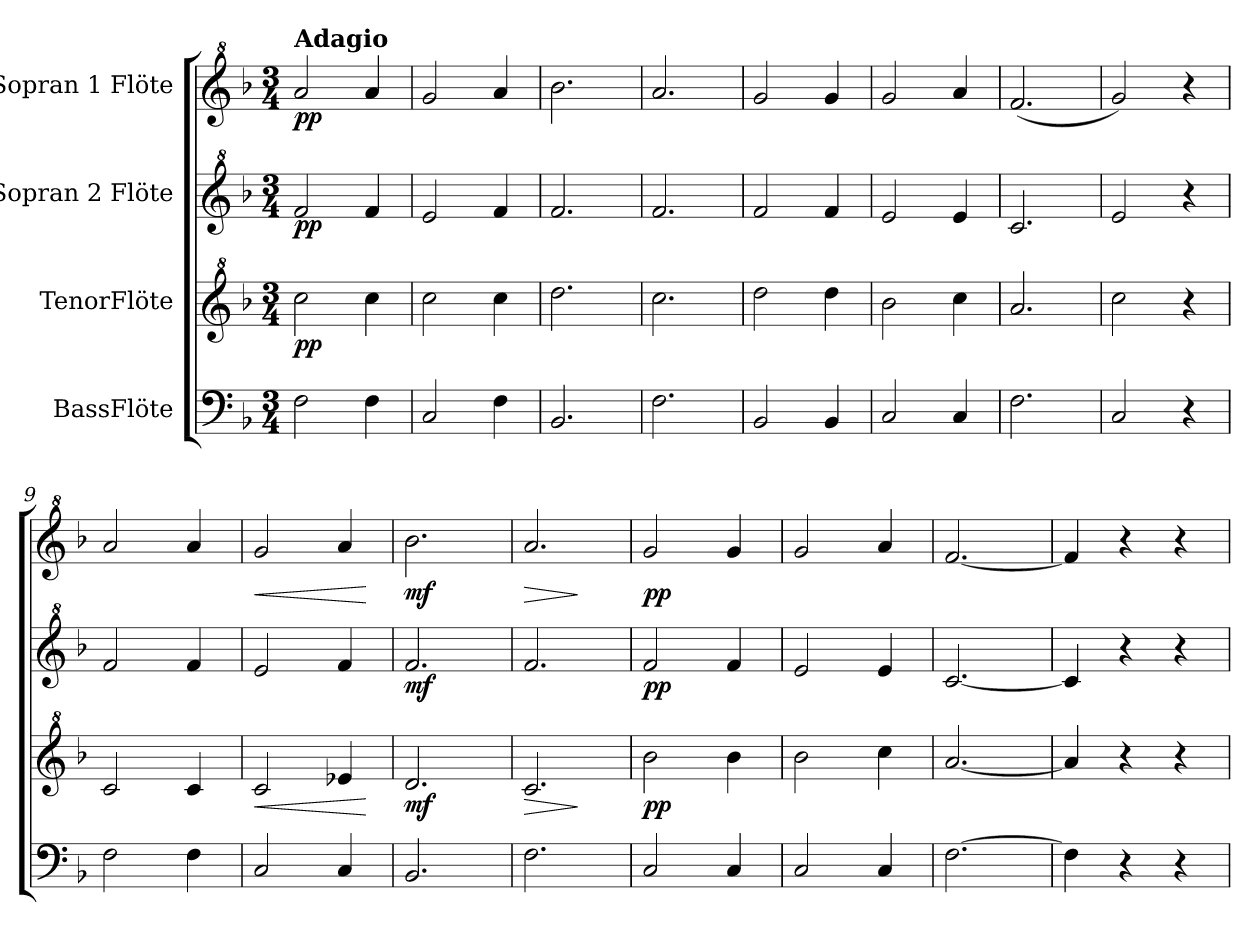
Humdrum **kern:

**kern	**kern	**dynam	**kern	**dynam	**kern	**dynam
*part4	*part3	*part3	*part2	*part2	*part1	*part1
*staff4	*staff3	*staff3	*staff2	*staff2	*staff1	*staff1
*I"BassFlöte	*I"TenorFlöte	*	*I"Sopran 2 Flöte	*	*I"Sopran 1 Flöte	*
*clefF4	*clefG^2	*	*clefG^2	*	*clefG^2	*
*k[b-]	*k[b-]	*	*k[b-]	*	*k[b-]	*
*M3/4	*M3/4	*	*M3/4	*	*M3/4	*
=1	=1	=1	=1	=1	=1	=1
!	!	!	!	!	!LO:TX:a:B:t=Adagio	!
!	!	!LO:DY:b	!	!LO:DY:b	!	!LO:DY:b
2F\	2ccc\	pp	2ff/	pp	2aa/	pp
4F\	4ccc\	.	4ff/	.	4aa/	.
=2	=2	=2	=2	=2	=2	=2
2C/	2ccc\	.	2ee/	.	2gg/	.
4F\	4ccc\	.	4ff/	.	4aa/	.
=3	=3	=3	=3	=3	=3	=3
2.BB-/	2.ddd\	.	2.ff/	.	2.bb-\	.
=4	=4	=4	=4	=4	=4	=4
2.F\	2.ccc\	.	2.ff/	.	2.aa/	.
=5	=5	=5	=5	=5	=5	=5
2BB-/	2ddd\	.	2ff/	.	2gg/	.
4BB-/	4ddd\	.	4ff/	.	4gg/	.
=6	=6	=6	=6	=6	=6	=6
2C/	2bb-\	.	2ee/	.	2gg/	.
4C/	4ccc\	.	4ee/	.	4aa/	.
=7	=7	=7	=7	=7	=7	=7
2.F\	2.aa/	.	2.cc/	.	(<2.ff/	.
=8	=8	=8	=8	=8	=8	=8
2C/	2ccc\	.	2ee/	.	2gg/)	.
4r	4r	.	4r	.	4r	.
!!LO:LB:g=z
=9	=9	=9	=9	=9	=9	=9
2F\	2cc/	.	2ff/	.	2aa/	.
4F\	4cc/	.	4ff/	.	4aa/	.
=10	=10	=10	=10	=10	=10	=10
!	!	!LO:HP:b	!	!	!	!LO:HP:b
2C/	2cc/	<	2ee/	.	2gg/	<
4C/	4ee-X/	.	4ff/	.	4aa/	.
.	.	[	.	.	.	[
=11	=11	=11	=11	=11	=11	=11
!	!	!LO:DY:b	!	!LO:DY:b	!	!LO:DY:b
2.BB-/	2.dd/	mf	2.ff/	mf	2.bb-\	mf
=12	=12	=12	=12	=12	=12	=12
!	!	!LO:HP:b	!	!	!	!LO:HP:b
2.F\	2.cc/	>	2.ff/	.	2.aa/	>
.	.	]	.	.	.	]
=13	=13	=13	=13	=13	=13	=13
!	!	!LO:DY:b	!	!LO:DY:b	!	!LO:DY:b
2C/	2bb-\	pp	2ff/	pp	2gg/	pp
4C/	4bb-\	.	4ff/	.	4gg/	.
=14	=14	=14	=14	=14	=14	=14
2C/	2bb-\	.	2ee/	.	2gg/	.
4C/	4ccc\	.	4ee/	.	4aa/	.
=15	=15	=15	=15	=15	=15	=15
[2.F\	[2.aa/	.	[2.cc/	.	[2.ff/	.
=16	=16	=16	=16	=16	=16	=16
4F\]	4aa/]	.	4cc/]	.	4ff/]	.
4r	4r	.	4r	.	4r	.
4r	4r	.	4r	.	4r	.
=	=	=	=	=	=	=
*-	*-	*-	*-	*-	*-	*-
